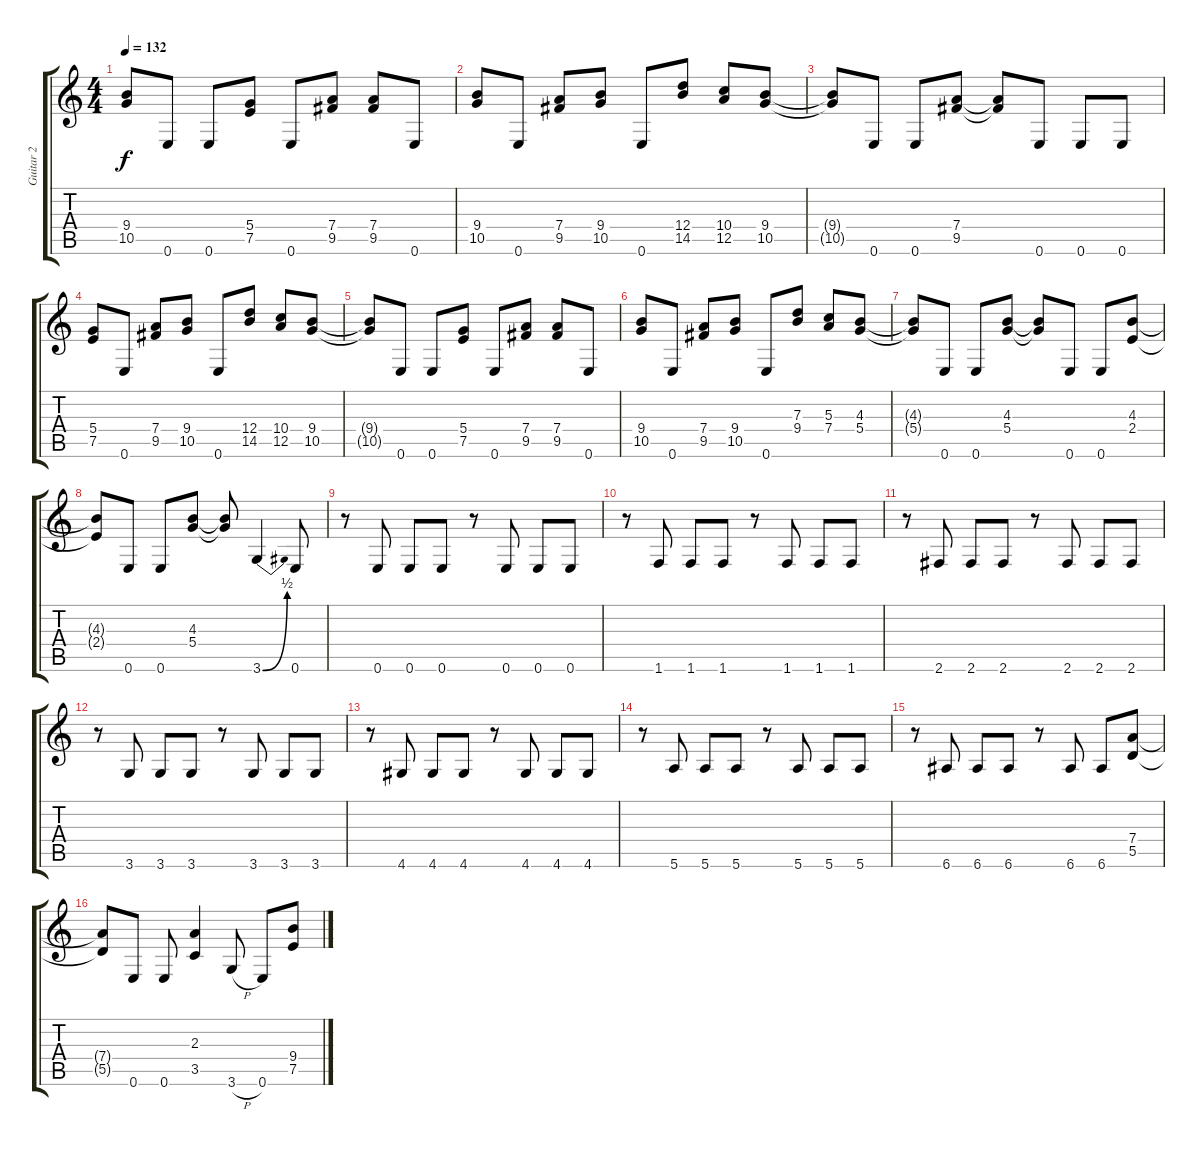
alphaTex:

\track ("Guitar 2  Marty Friedman" "Guitar 2  ") {instrument overdrivenguitar}
\staff {score tabs}
\tuning (E4 B3 G3 D3 A2 E2) {hide}
\ts (4 4)
\tempo 132
\clef g2
\ks c
(9.4{t} 10.5{t}).8{dy f} 0.6.8 0.6.8 (5.4 7.5).8 0.6.8 (7.4 9.5).8 (7.4 9.5).8 0.6.8 |
(9.4 10.5).8 0.6.8 (7.4 9.5).8 (9.4 10.5).8 0.6.8 (12.4 14.5).8 (10.4 12.5).8 (9.4 10.5).8 |
(9.4{t} 10.5{t}).8 0.6.8 0.6.8 (7.4 9.5).8 (7.4{t} 9.5{t}).8 0.6.8 0.6.8 0.6.8 |
(5.4 7.5).8 0.6.8 (7.4 9.5).8 (9.4 10.5).8 0.6.8 (12.4 14.5).8 (10.4 12.5).8 (9.4 10.5).8 |
(9.4{t} 10.5{t}).8 0.6.8 0.6.8 (5.4 7.5).8 0.6.8 (7.4 9.5).8 (7.4 9.5).8 0.6.8 |
(9.4 10.5).8 0.6.8 (7.4 9.5).8 (9.4 10.5).8 0.6.8 (7.3 9.4).8 (5.3 7.4).8 (4.3 5.4).8 |
(4.3{t} 5.4{t}).8 0.6.8 0.6.8 (4.3 5.4).8 (4.3{t} 5.4{t}).8 0.6.8 0.6.8 (4.3 2.4).8 |
(4.3{t} 2.4{t}).8 0.6.8 0.6.8 (4.3 5.4).8 (4.3{t} 5.4{t}).8 3.6{be (bend 0 0 60 2)}.4 0.6.8 |
r.8 0.6.8 0.6.8 0.6.8 r.8 0.6.8 0.6.8 0.6.8 |
r.8 1.6.8 1.6.8 1.6.8 r.8 1.6.8 1.6.8 1.6.8 |
r.8 2.6.8 2.6.8 2.6.8 r.8 2.6.8 2.6.8 2.6.8 |
r.8 3.6.8 3.6.8 3.6.8 r.8 3.6.8 3.6.8 3.6.8 |
r.8 4.6.8 4.6.8 4.6.8 r.8 4.6.8 4.6.8 4.6.8 |
r.8 5.6.8 5.6.8 5.6.8 r.8 5.6.8 5.6.8 5.6.8 |
r.8 6.6.8 6.6.8 6.6.8 r.8 6.6.8 6.6.8 (7.4 5.5).8 |
(7.4{t} 5.5{t}).8 0.6.8 0.6.8 (2.3 3.5).4 3.6{h}.8 0.6.8 (9.4 7.5).8
